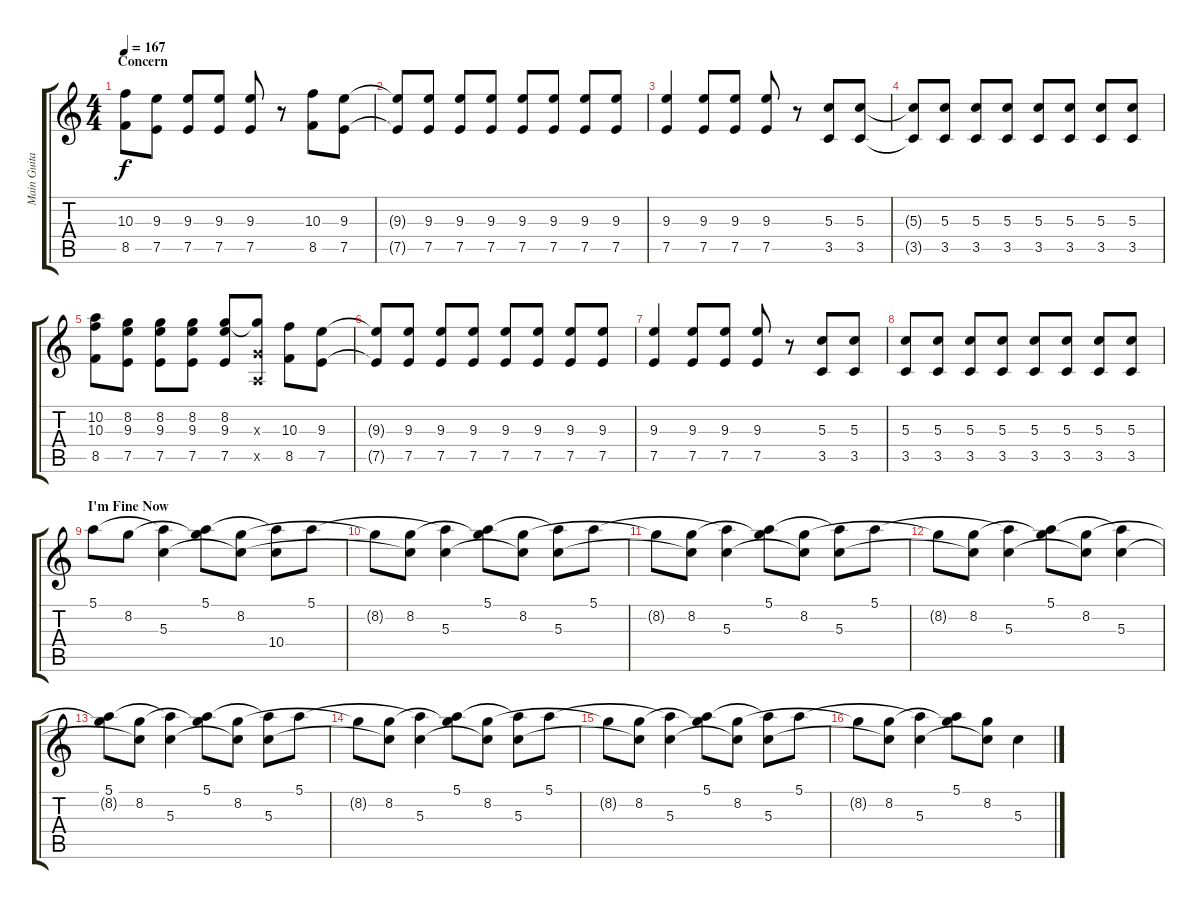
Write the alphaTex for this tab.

\track ("Main Guitar" "Main Guita") {instrument acousticguitarsteel}
\staff {score tabs}
\tuning (E4 B3 G3 D3 A2 E2) {hide}
\ts (4 4)
\section ("" "Concern")
\tempo 167
\clef g2
\ks c
(10.3 8.5).8{dy f volume 9 instrument distortionguitar} (9.3 7.5).8 (9.3 7.5).8 (9.3 7.5).8 (9.3 7.5).8 r.8 (10.3 8.5).8 (9.3 7.5).8 |
(9.3{t} 7.5{t}).8 (9.3 7.5).8 (9.3 7.5).8 (9.3 7.5).8 (9.3 7.5).8 (9.3 7.5).8 (9.3 7.5).8 (9.3 7.5).8 |
(9.3 7.5).4 (9.3 7.5).8 (9.3 7.5).8 (9.3 7.5).8 r.8 (5.3 3.5).8 (5.3 3.5).8 |
(5.3{t} 3.5{t}).8 (5.3 3.5).8 (5.3 3.5).8 (5.3 3.5).8 (5.3 3.5).8 (5.3 3.5).8 (5.3 3.5).8 (5.3 3.5).8 |
(10.2 10.3 8.5).8 (8.2 9.3 7.5).8 (8.2 9.3 7.5).8 (8.2 9.3 7.5).8 (8.2 9.3 7.5).8 (8.2{t} 0.3{x} 0.5{x}).8 (10.3 8.5).8 (9.3 7.5).8 |
(9.3{t} 7.5{t}).8 (9.3 7.5).8 (9.3 7.5).8 (9.3 7.5).8 (9.3 7.5).8 (9.3 7.5).8 (9.3 7.5).8 (9.3 7.5).8 |
(9.3 7.5).4 (9.3 7.5).8 (9.3 7.5).8 (9.3 7.5).8 r.8 (5.3 3.5).8 (5.3 3.5).8 |
(5.3 3.5).8 (5.3 3.5).8 (5.3 3.5).8 (5.3 3.5).8 (5.3 3.5).8 (5.3 3.5).8 (5.3 3.5).8 (5.3 3.5).8 |
\section ("" "I'm Fine Now")
5.1.8{volume 12 instrument acousticguitarsteel} 8.2.8 (5.1{t} 5.3).4 (5.1 8.2{t}).8 (8.2 5.3{t}).8 (5.1{t} 10.4).8 5.1.8 |
8.2{t}.8 (8.2 5.3{t}).8 (5.1{t} 5.3).4 (5.1 8.2{t}).8 (8.2 5.3{t}).8 (5.1{t} 5.3).8 5.1.8 |
8.2{t}.8 (8.2 5.3{t}).8 (5.1{t} 5.3).4 (5.1 8.2{t}).8 (8.2 5.3{t}).8 (5.1{t} 5.3).8 5.1.8 |
8.2{t}.8 (8.2 5.3{t}).8 (5.1{t} 5.3).4 (5.1 8.2{t}).8 (8.2 5.3{t}).8 (5.1{t} 5.3).4 |
(5.1 8.2{t}).8 (8.2 5.3{t}).8 (5.1{t} 5.3).4 (5.1 8.2{t}).8 (8.2 5.3{t}).8 (5.1{t} 5.3).8 5.1.8 |
8.2{t}.8 (8.2 5.3{t}).8 (5.1{t} 5.3).4 (5.1 8.2{t}).8 (8.2 5.3{t}).8 (5.1{t} 5.3).8 5.1.8 |
8.2{t}.8 (8.2 5.3{t}).8 (5.1{t} 5.3).4 (5.1 8.2{t}).8 (8.2 5.3{t}).8 (5.1{t} 5.3).8 5.1.8 |
8.2{t}.8 (8.2 5.3{t}).8 (5.1{t} 5.3).4 (5.1 8.2{t}).8 (8.2 5.3{t}).8 5.3.4
